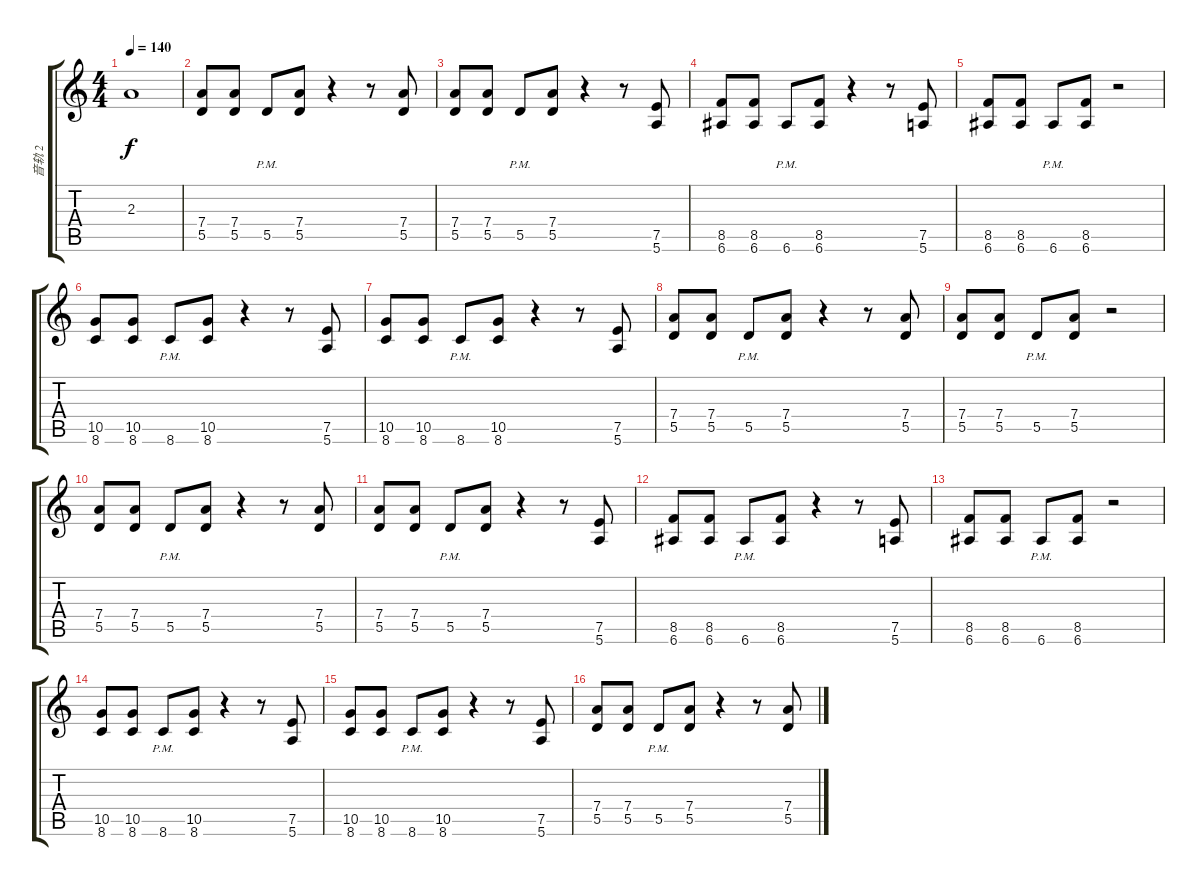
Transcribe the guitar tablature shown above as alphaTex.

\track ("音轨 2" "音轨 2") {instrument overdrivenguitar}
\staff {score tabs}
\tuning (E4 B3 G3 D3 A2 E2) {hide}
\ts (4 4)
\tempo 140
\clef g2
\ks c
2.3.1{dy f} |
(7.4 5.5).8 (7.4 5.5).8 5.5{pm}.8 (7.4 5.5).8 r.4 r.8 (7.4 5.5).8 |
(7.4 5.5).8 (7.4 5.5).8 5.5{pm}.8 (7.4 5.5).8 r.4 r.8 (7.5 5.6).8 |
(8.5 6.6).8 (8.5 6.6).8 6.6{pm}.8 (8.5 6.6).8 r.4 r.8 (7.5 5.6).8 |
(8.5 6.6).8 (8.5 6.6).8 6.6{pm}.8 (8.5 6.6).8 r.2 |
(10.5 8.6).8 (10.5 8.6).8 8.6{pm}.8 (10.5 8.6).8 r.4 r.8 (7.5 5.6).8 |
(10.5 8.6).8 (10.5 8.6).8 8.6{pm}.8 (10.5 8.6).8 r.4 r.8 (7.5 5.6).8 |
(7.4 5.5).8 (7.4 5.5).8 5.5{pm}.8 (7.4 5.5).8 r.4 r.8 (7.4 5.5).8 |
(7.4 5.5).8 (7.4 5.5).8 5.5{pm}.8 (7.4 5.5).8 r.2 |
(7.4 5.5).8 (7.4 5.5).8 5.5{pm}.8 (7.4 5.5).8 r.4 r.8 (7.4 5.5).8 |
(7.4 5.5).8 (7.4 5.5).8 5.5{pm}.8 (7.4 5.5).8 r.4 r.8 (7.5 5.6).8 |
(8.5 6.6).8 (8.5 6.6).8 6.6{pm}.8 (8.5 6.6).8 r.4 r.8 (7.5 5.6).8 |
(8.5 6.6).8 (8.5 6.6).8 6.6{pm}.8 (8.5 6.6).8 r.2 |
(10.5 8.6).8 (10.5 8.6).8 8.6{pm}.8 (10.5 8.6).8 r.4 r.8 (7.5 5.6).8 |
(10.5 8.6).8 (10.5 8.6).8 8.6{pm}.8 (10.5 8.6).8 r.4 r.8 (7.5 5.6).8 |
(7.4 5.5).8 (7.4 5.5).8 5.5{pm}.8 (7.4 5.5).8 r.4 r.8 (7.4 5.5).8
